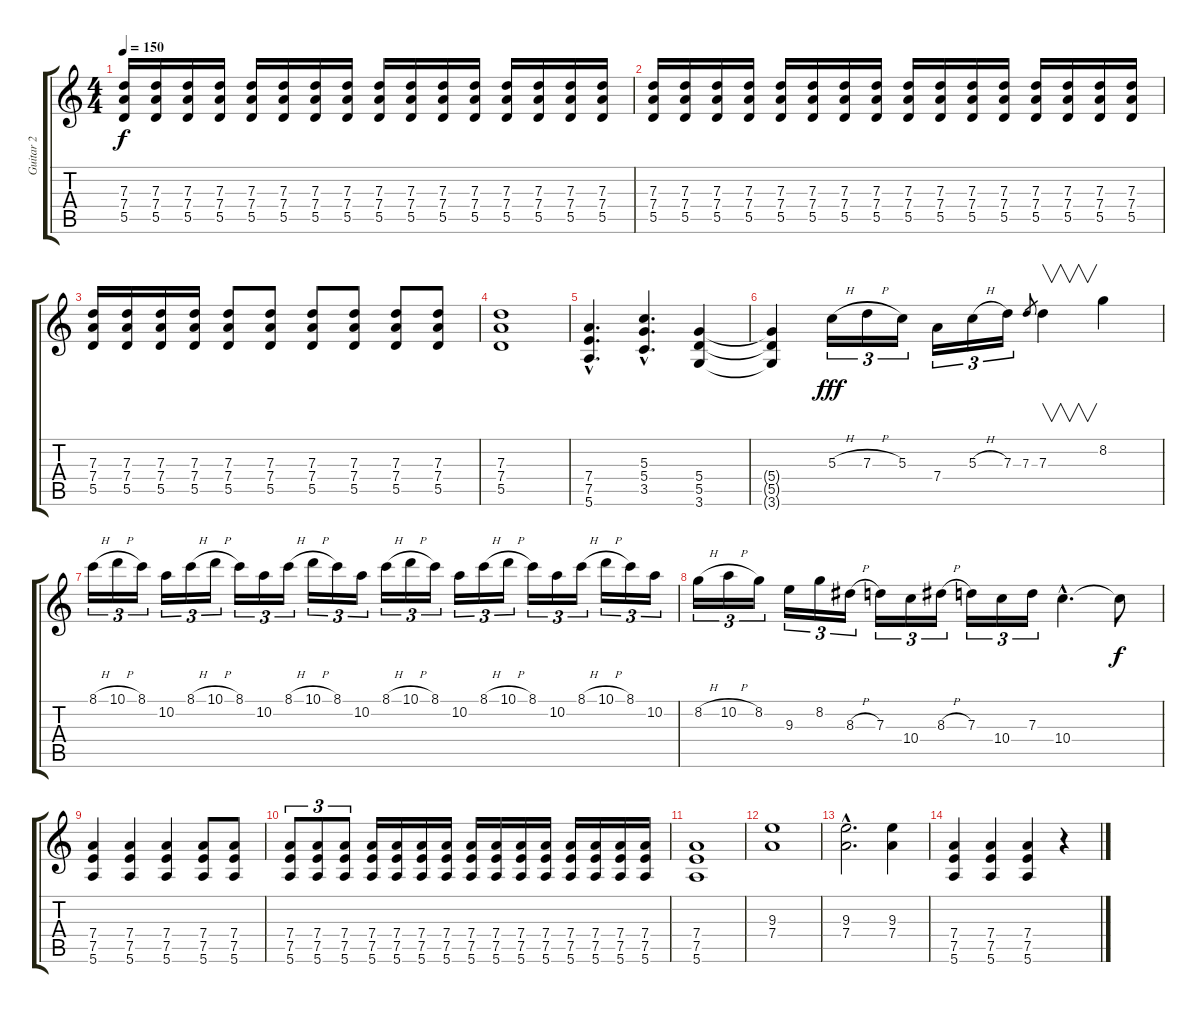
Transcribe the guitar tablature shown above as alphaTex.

\track ("Guitar 2" "Guitar 2") {instrument distortionguitar}
\staff {score tabs}
\tuning (E4 B3 G3 D3 A2 E2) {hide}
\ts (4 4)
\tempo 150
\clef g2
\ks c
(7.3{t} 7.4{t} 5.5{t}).16{dy f} (7.3 7.4 5.5).16 (7.3 7.4 5.5).16 (7.3 7.4 5.5).16 (7.3 7.4 5.5).16 (7.3 7.4 5.5).16 (7.3 7.4 5.5).16 (7.3 7.4 5.5).16 (7.3 7.4 5.5).16 (7.3 7.4 5.5).16 (7.3 7.4 5.5).16 (7.3 7.4 5.5).16 (7.3 7.4 5.5).16 (7.3 7.4 5.5).16 (7.3 7.4 5.5).16 (7.3 7.4 5.5).16 |
(7.3 7.4 5.5).16 (7.3 7.4 5.5).16 (7.3 7.4 5.5).16 (7.3 7.4 5.5).16 (7.3 7.4 5.5).16 (7.3 7.4 5.5).16 (7.3 7.4 5.5).16 (7.3 7.4 5.5).16 (7.3 7.4 5.5).16 (7.3 7.4 5.5).16 (7.3 7.4 5.5).16 (7.3 7.4 5.5).16 (7.3 7.4 5.5).16 (7.3 7.4 5.5).16 (7.3 7.4 5.5).16 (7.3 7.4 5.5).16 |
(7.3 7.4 5.5).16 (7.3 7.4 5.5).16 (7.3 7.4 5.5).16 (7.3 7.4 5.5).16 (7.3 7.4 5.5).8 (7.3 7.4 5.5).8 (7.3 7.4 5.5).8 (7.3 7.4 5.5).8 (7.3 7.4 5.5).8 (7.3 7.4 5.5).8 |
(7.3 7.4 5.5).1 |
(7.4{hac} 7.5{hac} 5.6{hac}).4{d} (5.3{hac} 5.4{hac} 3.5{hac}).4{d} (5.4 5.5 3.6).4 |
(5.4{t} 5.5{t} 3.6{t}).4 5.3{h}.16{tu (3 2) dy fff} 7.3{h}.16{tu (3 2)} 5.3.16{tu (3 2)} 7.4.16{tu (3 2)} 5.3{h}.16{tu (3 2)} 7.3.16{tu (3 2)} 7.3.8{gr} 7.3.4{v} 8.2.4 |
8.1{h}.16{tu (3 2)} 10.1{h}.16{tu (3 2)} 8.1.16{tu (3 2)} 10.2.16{tu (3 2)} 8.1{h}.16{tu (3 2)} 10.1{h}.16{tu (3 2)} 8.1.16{tu (3 2)} 10.2.16{tu (3 2)} 8.1{h}.16{tu (3 2)} 10.1{h}.16{tu (3 2)} 8.1.16{tu (3 2)} 10.2.16{tu (3 2)} 8.1{h}.16{tu (3 2)} 10.1{h}.16{tu (3 2)} 8.1.16{tu (3 2)} 10.2.16{tu (3 2)} 8.1{h}.16{tu (3 2)} 10.1{h}.16{tu (3 2)} 8.1.16{tu (3 2)} 10.2.16{tu (3 2)} 8.1{h}.16{tu (3 2)} 10.1{h}.16{tu (3 2)} 8.1.16{tu (3 2)} 10.2.16{tu (3 2)} |
8.2{h}.16{tu (3 2)} 10.2{h}.16{tu (3 2)} 8.2.16{tu (3 2)} 9.3.16{tu (3 2)} 8.2.16{tu (3 2)} 8.3{h}.16{tu (3 2)} 7.3.16{tu (3 2)} 10.4.16{tu (3 2)} 8.3{h}.16{tu (3 2)} 7.3.16{tu (3 2)} 10.4.16{tu (3 2)} 7.3.16{tu (3 2)} 10.4{hac}.4{d} 10.4{t}.8{dy f} |
(7.4 7.5 5.6).4 (7.4 7.5 5.6).4 (7.4 7.5 5.6).4 (7.4 7.5 5.6).8 (7.4 7.5 5.6).8 |
(7.4 7.5 5.6).8{tu (3 2)} (7.4 7.5 5.6).8{tu (3 2)} (7.4 7.5 5.6).8{tu (3 2)} (7.4 7.5 5.6).16 (7.4 7.5 5.6).16 (7.4 7.5 5.6).16 (7.4 7.5 5.6).16 (7.4 7.5 5.6).16 (7.4 7.5 5.6).16 (7.4 7.5 5.6).16 (7.4 7.5 5.6).16 (7.4 7.5 5.6).16 (7.4 7.5 5.6).16 (7.4 7.5 5.6).16 (7.4 7.5 5.6).16 |
(7.4 7.5 5.6).1 |
(9.3 7.4).1 |
(9.3{hac} 7.4{hac}).2{d} (9.3 7.4).4 |
(7.4 7.5 5.6).4 (7.4 7.5 5.6).4 (7.4 7.5 5.6).4 r.4
